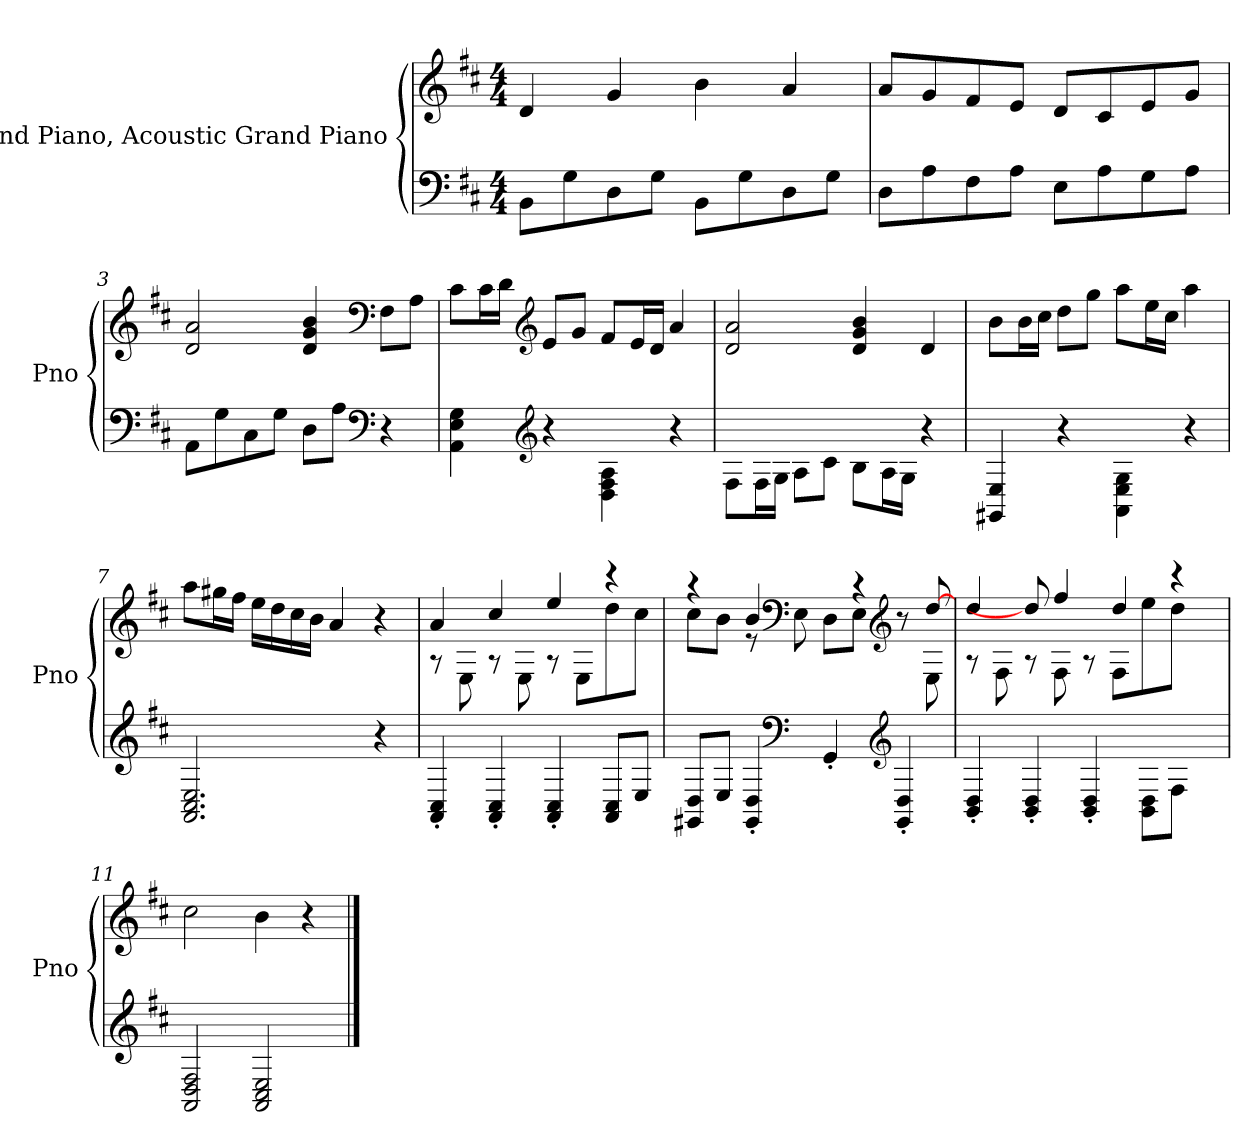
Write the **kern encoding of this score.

**kern	**kern
*part1	*part1
*staff2	*staff1
*I"Grand Piano, Acoustic Grand Piano	*
*I'Pno	*
*clefF4	*clefG2
*k[f#c#]	*k[f#c#]
*M4/4	*M4/4
*MM120	*MM120
=1	=1
8BBi\L	4di/
8Gi\	.
8Di\	4gi/
8Gi\J	.
8BBi\L	4bi\
8Gi\	.
8Di\	4ai/
8Gi\J	.
=2	=2
8Di\L	8ai/L
8Ai\	8gi/
8F#i\	8f#i/
8Ai\J	8ei/J
8Ei\L	8di/L
8Ai\	8c#i/
8Gi\	8ei/
8Ai\J	8gi/J
=3	=3
8AAi\L	2di/ 2ai/
8Gi\	.
8C#i\	.
8Gi\J	.
8Di\L	4di/ 4gi/ 4bi/
8Ai\J	.
*clefF4	*clefF4
4r	8F#i\L
.	8Ai\J
=4	=4
4AAi\ 4Ei\ 4Gi\	8c#i\L
.	16c#i\L
.	16di\JJ
*clefG2	*clefG2
4r	8ei/L
.	8gi/J
4Di\ 4F#i\ 4Ai\	8f#i/L
.	16ei/L
.	16di/JJ
4r	4ai/
!!LO:LB:g=z
=5	=5
8F#i\L	2di/ 2ai/
16F#i\L	.
16Gi\JJ	.
8Ai\L	.
8c#i\J	.
8Bi\L	4di/ 4gi/ 4bi/
16Ai\L	.
16Gi\JJ	.
4r	4di/
=6	=6
4GG#Xj/ 4EZ/	8bZ\L
.	16bZ\L
.	16cc#j\JJ
4r	8ddZ\L
.	8ggZ\J
4AAZ\ 4EZ\ 4GZ\	8aaZ\L
.	16eeZ\L
.	16cc#Z\JJ
4r	4aaj\
=7	=7
2.AAj/ 2.C#i/ 2.Ei/	8aai\L
.	16gg#Xi\L
.	16ff#i\JJ
.	16eei\LL
.	16ddi\
.	16cc#i\
.	16bi\JJ
.	4ai/
4r	4r
=8	=8
*	*^
4AAi/' 4C#i/'	4ai/	8r
.	.	8Ei\
4AAi/' 4C#i/'	4cc#i/	8r
.	.	8Ei\
4AAi/' 4C#i/'	4eei/	8r
.	.	8Ei\L
8AAi/ 8C#i/L	4r	8ddi\
8Ei/J	.	8cc#i\J
!!LO:LB:g=z	!!
=9	=9	=9
*^	*	*
4.ryy	8GG#Xi/ 8Di/L	4r	8cc#i\L
.	8Ei/J	.	8bi\J
.	4GG#i/' 4Di/'	4bi/	8r
*clefF4	*	*clefF4	*
8ryy	.	.	8Ei\
2ryy	4GG#'i/	8ryy	8Di\L
.	.	4r	8Ei\J
*clefG2	*	*clefG2	*
.	4GG#i/' 4Di/'	.	8r
.	.	[8ddi/	8Ei\
*v	*v	*	*
=10	=10	=10
4BBi/' 4Di/'	4ddi/	8r
.	.	8F#i\
4BBi/' 4Di/'	8ddi/]	8r
.	4ff#i/	8F#i\
4BBi/' 4Di/'	.	8r
.	4ddi/	8F#i\L
8BBi\ 8Di\L	.	8eei\
8F#i\J	4r	8ddi\J
8ryy	.	8ryy
*	*v	*v
=11	=11
2AAi/ 2Di/ 2F#i/	2cc#i\
2AAi/ 2C#i/ 2Ei/	4bi\
.	4r
==	==
*-	*-
